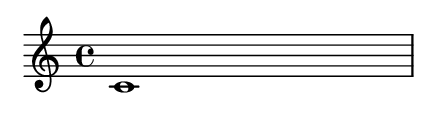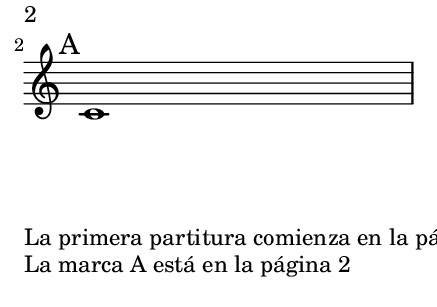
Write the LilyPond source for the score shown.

%% Generated by lilypond-book
%% Options: [exampleindent=10.16\mm,indent=0\mm,line-width=160\mm,papersize="a8landscape"]
\include "lilypond-book-preamble.ly"


% ****************************************************************
% Start cut-&-pastable-section
% ****************************************************************

#(ly:set-option 'eps-box-padding 3.000000)



\paper {
  #(set-paper-size "a8landscape")
  indent = 0\mm
  line-width = 160\mm
  % offset the left padding, also add 1mm as lilypond creates cropped
  % images with a little space on the right
  line-width = #(- line-width (* mm  3.000000) (* mm 1))
}

\layout {
  
}




% ****************************************************************
% ly snippet:
% ****************************************************************
\sourcefileline 1871
\header { tagline = ##f }
\book {
  \label #'firstScore
  \score {
    {
      c'1
      \pageBreak \mark A \label #'markA
      c'1
    }
  }
  \markup { La primera partitura comienza en la página \page-ref #'firstScore "0" "?" }
  \markup { La marca A está en la página \page-ref #'markA "0" "?" }
}



% ****************************************************************
% end ly snippet
% ****************************************************************
